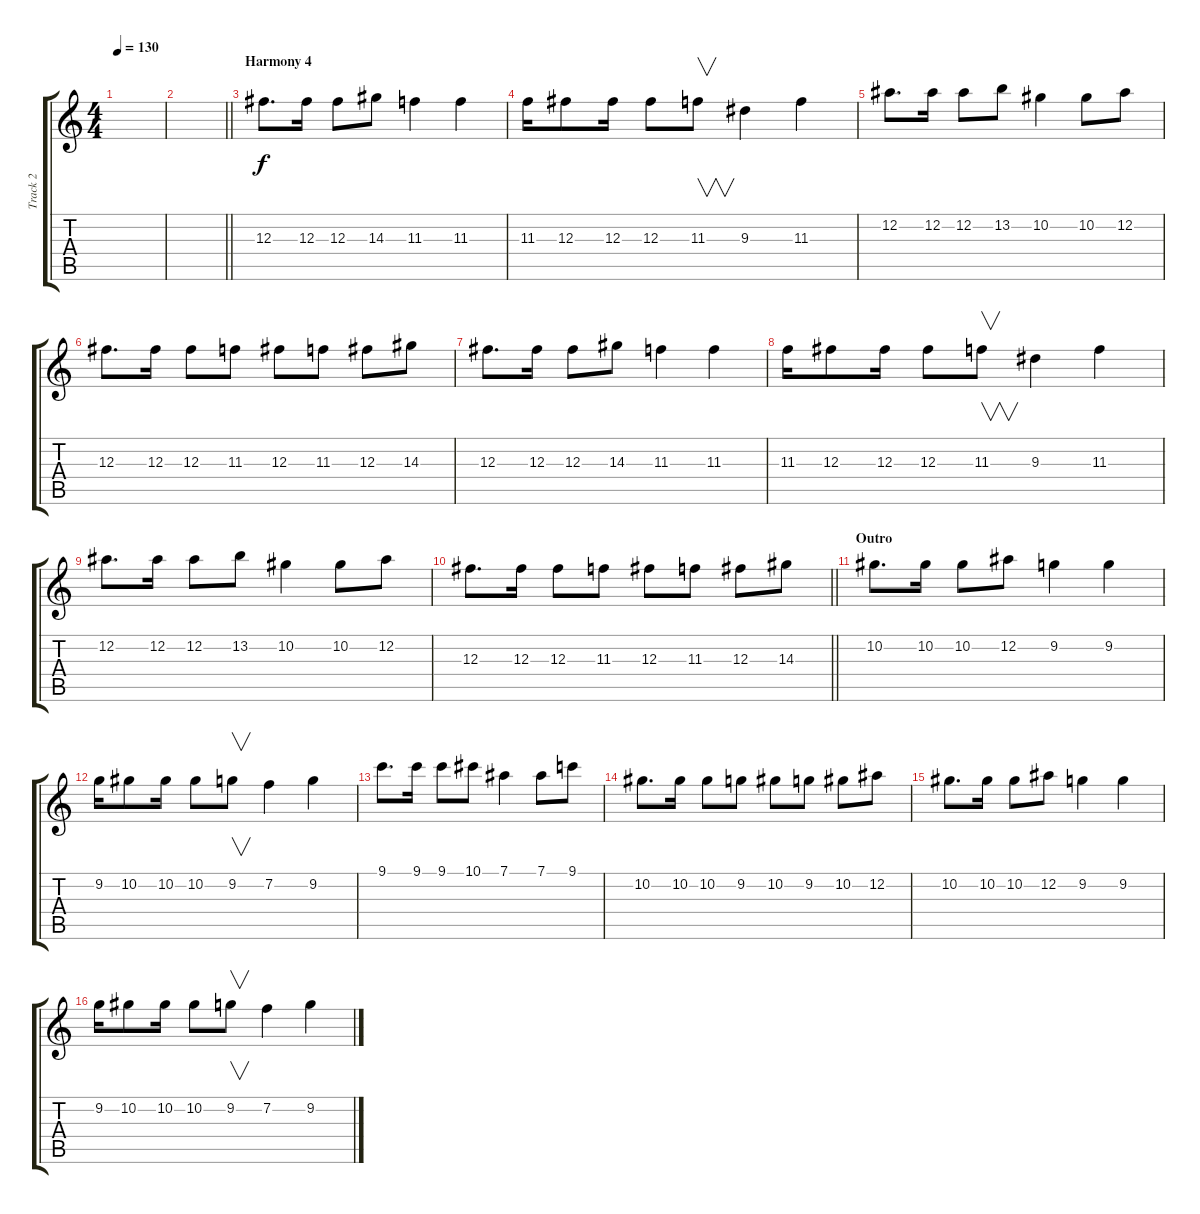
\track ("Track 2" "Track 2") {instrument distortionguitar}
\staff {score tabs}
\tuning (Eb4 Bb3 Gb3 Db3 Ab2 Eb2) {hide}
\ts (4 4)
\tempo 130
\clef g2
\ks c
|
\barLineRight lightlight
|
\section ("" "Harmony 4")
12.3.8{d} 12.3.16 12.3.8 14.3.8 11.3.4 11.3.4 |
11.3.16 12.3.8 12.3.16 12.3.8 11.3.8{v} 9.3.4 11.3.4 |
12.2.8{d} 12.2.16 12.2.8 13.2.8 10.2.4 10.2.8 12.2.8 |
12.3.8{d} 12.3.16 12.3.8 11.3.8 12.3.8 11.3.8 12.3.8 14.3.8 |
12.3.8{d} 12.3.16 12.3.8 14.3.8 11.3.4 11.3.4 |
11.3.16 12.3.8 12.3.16 12.3.8 11.3.8{v} 9.3.4 11.3.4 |
12.2.8{d} 12.2.16 12.2.8 13.2.8 10.2.4 10.2.8 12.2.8 |
\barLineRight lightlight
12.3.8{d} 12.3.16 12.3.8 11.3.8 12.3.8 11.3.8 12.3.8 14.3.8 |
\section ("" "Outro")
10.2.8{d} 10.2.16 10.2.8 12.2.8 9.2.4 9.2.4 |
9.2.16 10.2.8 10.2.16 10.2.8 9.2.8{v} 7.2.4 9.2.4 |
9.1.8{d} 9.1.16 9.1.8 10.1.8 7.1.4 7.1.8 9.1.8 |
10.2.8{d} 10.2.16 10.2.8 9.2.8 10.2.8 9.2.8 10.2.8 12.2.8 |
10.2.8{d} 10.2.16 10.2.8 12.2.8 9.2.4 9.2.4 |
9.2.16 10.2.8 10.2.16 10.2.8 9.2.8{v} 7.2.4 9.2.4
